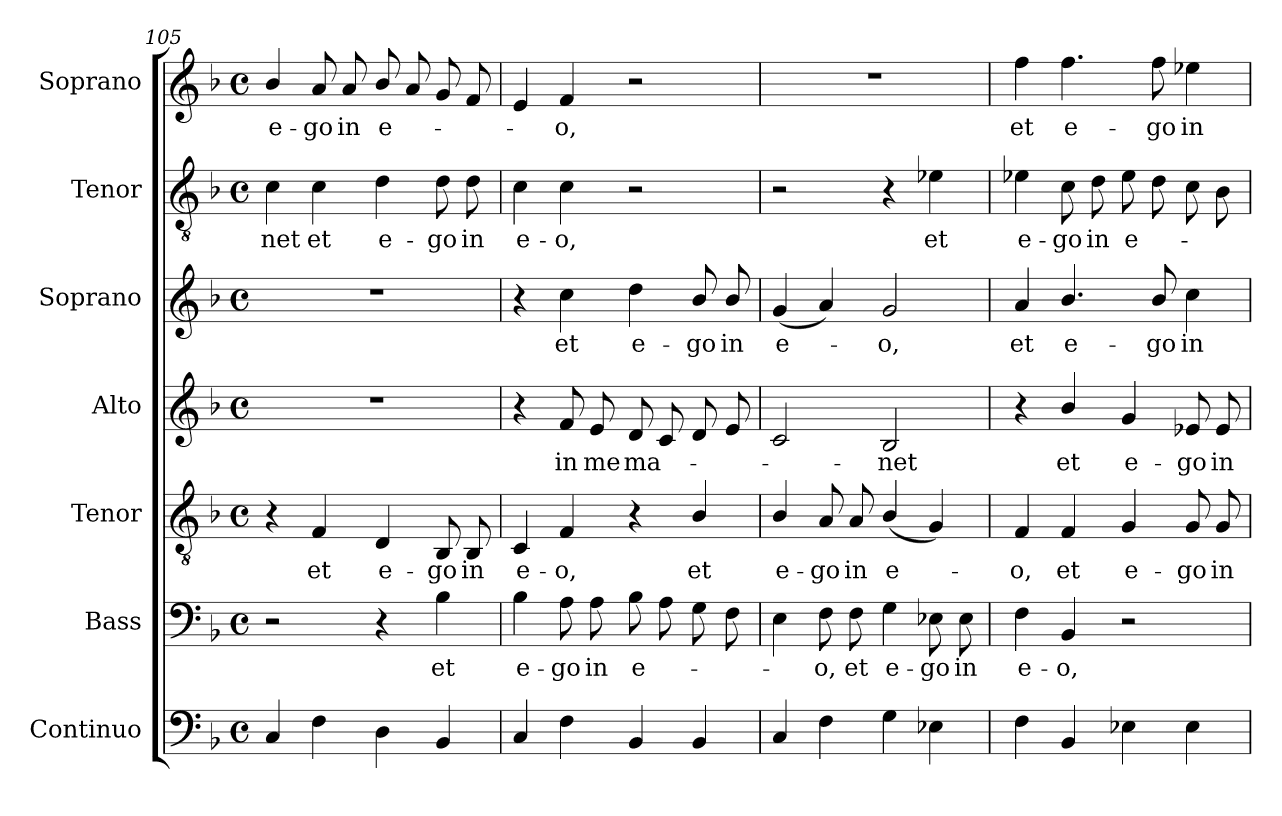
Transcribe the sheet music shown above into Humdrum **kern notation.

**kern	**kern	**text	**kern	**text	**kern	**text	**kern	**text	**kern	**text	**kern	**text
*part7	*part6	*part6	*part5	*part5	*part4	*part4	*part3	*part3	*part2	*part2	*part1	*part1
*staff7	*staff6	*staff6	*staff5	*staff5	*staff4	*staff4	*staff3	*staff3	*staff2	*staff2	*staff1	*staff1
*I"Continuo	*I"Bass	*	*I"Tenor	*	*I"Alto	*	*I"Soprano	*	*I"Tenor	*	*I"Soprano	*
*I'Cont.	*I'B.	*	*I'T.	*	*I'A.	*	*I'S.	*	*I'T.	*	*I'S.	*
*clefF4	*clefF4	*	*clefGv2	*	*clefG2	*	*clefG2	*	*clefGv2	*	*clefG2	*
*	*	*	*ITrd7c12	*	*	*	*	*	*ITrd7c12	*	*	*
*k[b-]	*k[b-]	*	*k[b-]	*	*k[b-]	*	*k[b-]	*	*k[b-]	*	*k[b-]	*
*F:	*F:	*	*F:	*	*F:	*	*F:	*	*F:	*	*F:	*
*M4/4	*M4/4	*	*M4/4	*	*M4/4	*	*M4/4	*	*M4/4	*	*M4/4	*
*met(c)	*met(c)	*	*met(c)	*	*met(c)	*	*met(c)	*	*met(c)	*	*met(c)	*
=105	=105	=105	=105	=105	=105	=105	=105	=105	=105	=105	=105	=105
!	!	!	!	!	!	!	!	!	!	!LO:LY:b:color=#000000	!	!
!	!	!	!	!	!	!	!	!	!	!	!	!LO:LY:b:color=#000000
4Ci/	2r	.	4r	.	1r	.	1r	.	4Ci\	-net	4b-i/	e-
!	!	!	!	!LO:LY:b:color=#000000	!	!	!	!	!	!	!	!
!	!	!	!	!	!	!	!	!	!	!LO:LY:b:color=#000000	!	!
!	!	!	!	!	!	!	!	!	!	!	!	!LO:LY:b:color=#000000
4Fi\	.	.	4FFi/	et	.	.	.	.	4Ci\	et	8ai/	-go
!	!	!	!	!	!	!	!	!	!	!	!	!LO:LY:b:color=#000000
.	.	.	.	.	.	.	.	.	.	.	8ai/	in
!	!	!	!	!LO:LY:b:color=#000000	!	!	!	!	!	!	!	!
!	!	!	!	!	!	!	!	!	!	!LO:LY:b:color=#000000	!	!
!	!	!	!	!	!	!	!	!	!	!	!	!LO:LY:b:color=#000000
4Di\	4r	.	4DDi/	e-	.	.	.	.	4Di\	e-	8b-i/	e-
.	.	.	.	.	.	.	.	.	.	.	8ai/	.
!	!	!LO:LY:b:color=#000000	!	!	!	!	!	!	!	!	!	!
!	!	!	!	!LO:LY:b:color=#000000	!	!	!	!	!	!	!	!
!	!	!	!	!	!	!	!	!	!	!LO:LY:b:color=#000000	!	!
4BB-i/	4B-i\	et	8BBB-i/	-go	.	.	.	.	8Di\	-go	8gi/	.
!	!	!	!	!LO:LY:b:color=#000000	!	!	!	!	!	!	!	!
!	!	!	!	!	!	!	!	!	!	!LO:LY:b:color=#000000	!	!
.	.	.	8BBB-i/	in	.	.	.	.	8Di\	in	8fi/	.
!!LO:LB:g=z
=106	=106	=106	=106	=106	=106	=106	=106	=106	=106	=106	=106	=106
!	!	!LO:LY:b:color=#000000	!	!	!	!	!	!	!	!	!	!
!	!	!	!	!LO:LY:b:color=#000000	!	!	!	!	!	!	!	!
!	!	!	!	!	!	!	!	!	!	!LO:LY:b:color=#000000	!	!
4Ci/	4B-i\	e-	4CCi/	e-	4r	.	4r	.	4Ci\	e-	4ei/	.
!	!	!LO:LY:b:color=#000000	!	!	!	!	!	!	!	!	!	!
!	!	!	!	!LO:LY:b:color=#000000	!	!	!	!	!	!	!	!
!	!	!	!	!	!	!LO:LY:b:color=#000000	!	!	!	!	!	!
!	!	!	!	!	!	!	!	!LO:LY:b:color=#000000	!	!	!	!
!	!	!	!	!	!	!	!	!	!	!LO:LY:b:color=#000000	!	!
!	!	!	!	!	!	!	!	!	!	!	!	!LO:LY:b:color=#000000
4Fi\	8Ai\	-go	4FFi/	-o,	8fi/	in	4cci\	et	4Ci\	-o,	4fi/	-o,
!	!	!LO:LY:b:color=#000000	!	!	!	!	!	!	!	!	!	!
!	!	!	!	!	!	!LO:LY:b:color=#000000	!	!	!	!	!	!
.	8Ai\	in	.	.	8ei/	me	.	.	.	.	.	.
!	!	!LO:LY:b:color=#000000	!	!	!	!	!	!	!	!	!	!
!	!	!	!	!	!	!LO:LY:b:color=#000000	!	!	!	!	!	!
!	!	!	!	!	!	!	!	!LO:LY:b:color=#000000	!	!	!	!
4BB-i/	8B-i\	e-	4r	.	8di/	ma-	4ddi\	e-	2r	.	2r	.
.	8Ai\	.	.	.	8ci/	.	.	.	.	.	.	.
!	!	!	!	!LO:LY:b:color=#000000	!	!	!	!	!	!	!	!
!	!	!	!	!	!	!	!	!LO:LY:b:color=#000000	!	!	!	!
4BB-i/	8Gi\	.	4BB-i/	et	8di/	.	8b-i/	-go	.	.	.	.
!	!	!	!	!	!	!	!	!LO:LY:b:color=#000000	!	!	!	!
.	8Fi\	.	.	.	8ei/	.	8b-i/	in	.	.	.	.
=107	=107	=107	=107	=107	=107	=107	=107	=107	=107	=107	=107	=107
!	!	!	!	!LO:LY:b:color=#000000	!	!	!	!	!	!	!	!
!	!	!	!	!	!	!	!	!LO:LY:b:color=#000000	!	!	!	!
4Ci/	4Ei\	.	4BB-i/	e-	2ci/	.	(4gi/	e-	2r	.	1r	.
!	!	!LO:LY:b:color=#000000	!	!	!	!	!	!	!	!	!	!
!	!	!	!	!LO:LY:b:color=#000000	!	!	!	!	!	!	!	!
4Fi\	8Fi\	-o,	8AAi/	-go	.	.	4ai/)	.	.	.	.	.
!	!	!LO:LY:b:color=#000000	!	!	!	!	!	!	!	!	!	!
!	!	!	!	!LO:LY:b:color=#000000	!	!	!	!	!	!	!	!
.	8Fi\	et	8AAi/	in	.	.	.	.	.	.	.	.
!	!	!LO:LY:b:color=#000000	!	!	!	!	!	!	!	!	!	!
!	!	!	!	!LO:LY:b:color=#000000	!	!	!	!	!	!	!	!
!	!	!	!	!	!	!LO:LY:b:color=#000000	!	!	!	!	!	!
!	!	!	!	!	!	!	!	!LO:LY:b:color=#000000	!	!	!	!
4Gi\	4Gi\	e-	(4BB-i/	e-	2B-i/	-net	2gi/	-o,	4r	.	.	.
!	!	!LO:LY:b:color=#000000	!	!	!	!	!	!	!	!	!	!
!	!	!	!	!	!	!	!	!	!	!LO:LY:b:color=#000000	!	!
4E-Xi\	8E-Xi\	-go	4GGi/)	.	.	.	.	.	4E-Xi\	et	.	.
!	!	!LO:LY:b:color=#000000	!	!	!	!	!	!	!	!	!	!
.	8E-i\	in	.	.	.	.	.	.	.	.	.	.
=108	=108	=108	=108	=108	=108	=108	=108	=108	=108	=108	=108	=108
!	!	!LO:LY:b:color=#000000	!	!	!	!	!	!	!	!	!	!
!	!	!	!	!LO:LY:b:color=#000000	!	!	!	!	!	!	!	!
!	!	!	!	!	!	!	!	!LO:LY:b:color=#000000	!	!	!	!
!	!	!	!	!	!	!	!	!	!	!LO:LY:b:color=#000000	!	!
!	!	!	!	!	!	!	!	!	!	!	!	!LO:LY:b:color=#000000
4Fi\	4Fi\	e-	4FFi/	-o,	4r	.	4ai/	et	4E-Xi\	e-	4ffi\	et
!	!	!LO:LY:b:color=#000000	!	!	!	!	!	!	!	!	!	!
!	!	!	!	!LO:LY:b:color=#000000	!	!	!	!	!	!	!	!
!	!	!	!	!	!	!LO:LY:b:color=#000000	!	!	!	!	!	!
!	!	!	!	!	!	!	!	!LO:LY:b:color=#000000	!	!	!	!
!	!	!	!	!	!	!	!	!	!	!LO:LY:b:color=#000000	!	!
!	!	!	!	!	!	!	!	!	!	!	!	!LO:LY:b:color=#000000
4BB-i/	4BB-i/	-o,	4FFi/	et	4b-i/	et	4.b-i/	e-	8Ci\	-go	4.ffi\	e-
!	!	!	!	!	!	!	!	!	!	!LO:LY:b:color=#000000	!	!
.	.	.	.	.	.	.	.	.	8Di\	in	.	.
!	!	!	!	!LO:LY:b:color=#000000	!	!	!	!	!	!	!	!
!	!	!	!	!	!	!LO:LY:b:color=#000000	!	!	!	!	!	!
!	!	!	!	!	!	!	!	!	!	!LO:LY:b:color=#000000	!	!
4E-Xi\	2r	.	4GGi/	e-	4gi/	e-	.	.	8E-i\	e-	.	.
!	!	!	!	!	!	!	!	!LO:LY:b:color=#000000	!	!	!	!
!	!	!	!	!	!	!	!	!	!	!	!	!LO:LY:b:color=#000000
.	.	.	.	.	.	.	8b-i/	-go	8Di\	.	8ffi\	-go
!	!	!	!	!LO:LY:b:color=#000000	!	!	!	!	!	!	!	!
!	!	!	!	!	!	!LO:LY:b:color=#000000	!	!	!	!	!	!
!	!	!	!	!	!	!	!	!LO:LY:b:color=#000000	!	!	!	!
!	!	!	!	!	!	!	!	!	!	!	!	!LO:LY:b:color=#000000
4E-i\	.	.	8GGi/	-go	8e-Xi/	-go	4cci\	in	8Ci\	.	4ee-Xi\	in
!	!	!	!	!LO:LY:b:color=#000000	!	!	!	!	!	!	!	!
!	!	!	!	!	!	!LO:LY:b:color=#000000	!	!	!	!	!	!
.	.	.	8GGi/	in	8e-i/	in	.	.	8BB-i\	.	.	.
=	=	=	=	=	=	=	=	=	=	=	=	=
*-	*-	*-	*-	*-	*-	*-	*-	*-	*-	*-	*-	*-
